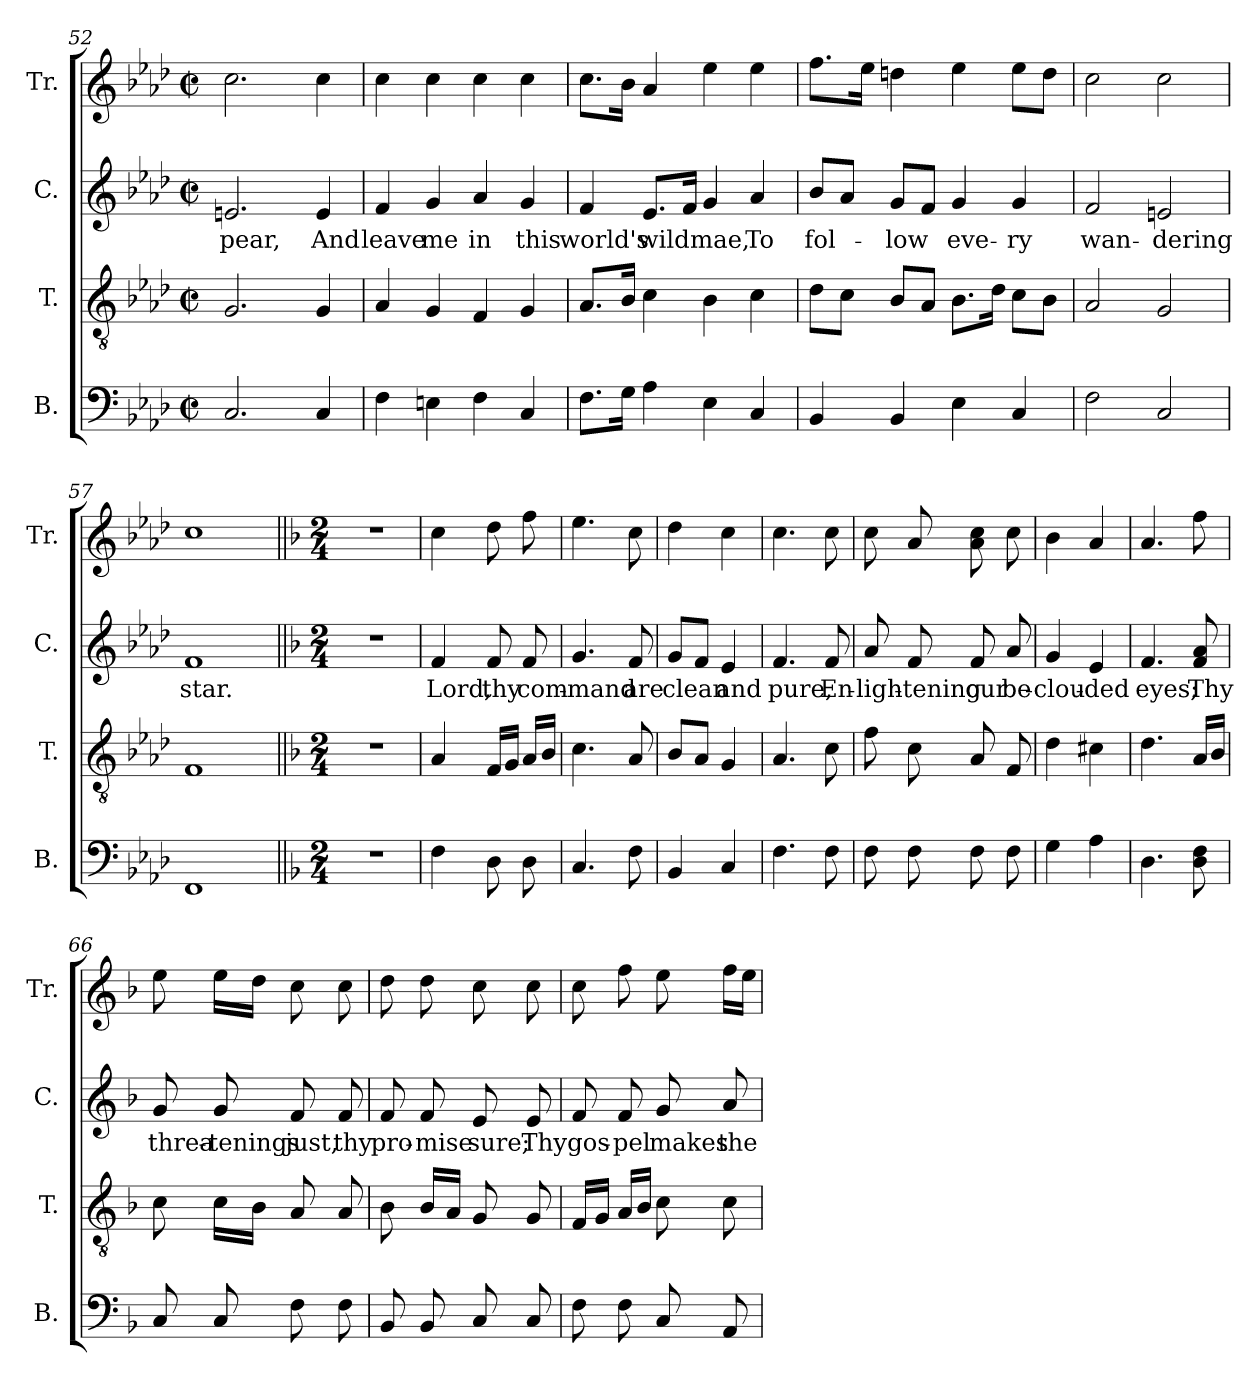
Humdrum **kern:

**kern	**kern	**kern	**text	**kern
*part4	*part3	*part2	*part2	*part1
*staff4	*staff3	*staff2	*staff2	*staff1
*I"B.	*I"T.	*I"C.	*	*I"Tr.
*I'B.	*I'T.	*I'C.	*	*I'Tr.
!!LO:LB:g=z
*clefF4	*clefGv2	*clefG2	*	*clefG2
*k[b-e-a-d-]	*k[b-e-a-d-]	*k[b-e-a-d-]	*	*k[b-e-a-d-]
*M2/2	*M2/2	*M2/2	*	*M2/2
*met(c|)	*met(c|)	*met(c|)	*	*met(c|)
=52	=52	=52	=52	=52
!	!	!	!LO:LY:b	!
2.C/	2.G/	2.en/	-pear,	2.cc\
!	!	!	!LO:LY:b	!
4C/	4G/	4e/	And	4cc\
=53	=53	=53	=53	=53
!	!	!	!LO:LY:b	!
4F\	4A-/	4f/	leave	4cc\
!	!	!	!LO:LY:b	!
4En\	4G/	4g/	me	4cc\
!	!	!	!LO:LY:b	!
4F\	4F/	4a-/	in	4cc\
!	!	!	!LO:LY:b	!
4C/	4G/	4g/	this	4cc\
=54	=54	=54	=54	=54
!	!	!	!LO:LY:b	!
8.F\L	8.A-/L	4f/	world's	8.cc\L
16G\Jk	16B-/Jk	.	.	16b-\Jk
!	!	!	!LO:LY:b	!
4A-\	4c\	8.e-/L	wild	4a-/
.	.	16f/Jk	.	.
!	!	!	!LO:LY:b	!
4E-\	4B-\	4g/	mae,	4ee-\
!	!	!	!LO:LY:b	!
4C/	4c\	4a-/	To	4ee-\
=55	=55	=55	=55	=55
!	!	!	!LO:LY:b	!
4BB-/	8d-\L	8b-/L	fol-	8.ff\L
.	8c\J	8a-/J	.	.
.	.	.	.	16ee-\Jk
!	!	!	!LO:LY:b	!
4BB-/	8B-/L	8g/L	-low	4ddn\
.	8A-/J	8f/J	.	.
!	!	!	!LO:LY:b	!
4E-\	8.B-\L	4g/	eve-	4ee-\
.	16d-\Jk	.	.	.
!	!	!	!LO:LY:b	!
4C/	8c\L	4g/	-ry	8ee-\L
.	8B-\J	.	.	8dd\J
=56	=56	=56	=56	=56
!	!	!	!LO:LY:b	!
2F\	2A-/	2f/	wan-	2cc\
!	!	!	!LO:LY:b	!
2C/	2G/	2en/	-dering	2cc\
=57	=57	=57	=57	=57
!	!	!	!LO:LY:b	!
1FF	1F	1f	star.	1cc
=58||	=58||	=58||	=58||	=58||
*k[b-]	*k[b-]	*k[b-]	*	*k[b-]
*M2/4	*M2/4	*M2/4	*	*M2/4
*	*	*	*	*MM70
2r	2r	2r	.	2r
!!LO:LB:g=z
=59	=59	=59	=59	=59
!	!	!	!LO:LY:b	!
4F\	4A/	4f/	Lord,	4cc\
!	!	!	!LO:LY:b	!
8D\	16F/LL	8f/	thy	8dd\
.	16G/JJ	.	.	.
!	!	!	!LO:LY:b	!
8D\	16A/LL	8f/	com-	8ff\
.	16B-/JJ	.	.	.
=60	=60	=60	=60	=60
!	!	!	!LO:LY:b	!
4.C/	4.c\	4.g/	-mand	4.ee\
!	!	!	!LO:LY:b	!
8F\	8A/	8f/	are	8cc\
=61	=61	=61	=61	=61
!	!	!	!LO:LY:b	!
4BB-/	8B-/L	8g/L	clean	4dd\
.	8A/J	8f/J	.	.
!	!	!	!LO:LY:b	!
4C/	4G/	4e/	and	4cc\
=62	=62	=62	=62	=62
!	!	!	!LO:LY:b	!
4.F\	4.A/	4.f/	pure,	4.cc\
!	!	!	!LO:LY:b	!
8F\	8c\	8f/	En-	8cc\
=63	=63	=63	=63	=63
!	!	!	!LO:LY:b	!
8F\	8f\	8a/	-ligh-	8cc\
!	!	!	!LO:LY:b	!
8F\	8c\	8f/	-tening	8a/
!	!	!	!LO:LY:b	!
8F\	8A/	8f/	our	8a\ 8cc\
!	!	!	!LO:LY:b	!
8F\	8F/	8a/	be-	8cc\
=64	=64	=64	=64	=64
!	!	!	!LO:LY:b	!
4G\	4d\	4g/	-clou-	4b-\
!	!	!	!LO:LY:b	!
4A\	4c#X\	4e/	-ded	4a/
=65	=65	=65	=65	=65
!	!	!	!LO:LY:b	!
4.D\	4.d\	4.f/	eyes;	4.a/
!	!	!	!LO:LY:b	!
8D\ 8F\	16A/LL	8f/ 8a/	Thy	8ff\
.	16B-/JJ	.	.	.
=66	=66	=66	=66	=66
!	!	!	!LO:LY:b	!
8C/	8c\	8g/	threa-	8ee\
!	!	!	!LO:LY:b	!
8C/	16c\LL	8g/	-tenings	16ee\LL
.	16B-\JJ	.	.	16dd\JJ
!	!	!	!LO:LY:b	!
8F\	8A/	8f/	just,	8cc\
!	!	!	!LO:LY:b	!
8F\	8A/	8f/	thy	8cc\
!!LO:PB:g=z
=67	=67	=67	=67	=67
!	!	!	!LO:LY:b	!
8BB-/	8B-\	8f/	pro-	8dd\
!	!	!	!LO:LY:b	!
8BB-/	16B-/LL	8f/	-mise	8dd\
.	16A/JJ	.	.	.
!	!	!	!LO:LY:b	!
8C/	8G/	8e/	sure;	8cc\
!	!	!	!LO:LY:b	!
8C/	8G/	8e/	Thy	8cc\
=68	=68	=68	=68	=68
!	!	!	!LO:LY:b	!
8F\	16F/LL	8f/	gos-	8cc\
.	16G/JJ	.	.	.
!	!	!	!LO:LY:b	!
8F\	16A/LL	8f/	-pel	8ff\
.	16B-/JJ	.	.	.
!	!	!	!LO:LY:b	!
8C/	8c\	8g/	makes	8ee\
!	!	!	!LO:LY:b	!
8AA/	8c\	8a/	the	16ff\LL
.	.	.	.	16ee\JJ
=	=	=	=	=
*-	*-	*-	*-	*-
